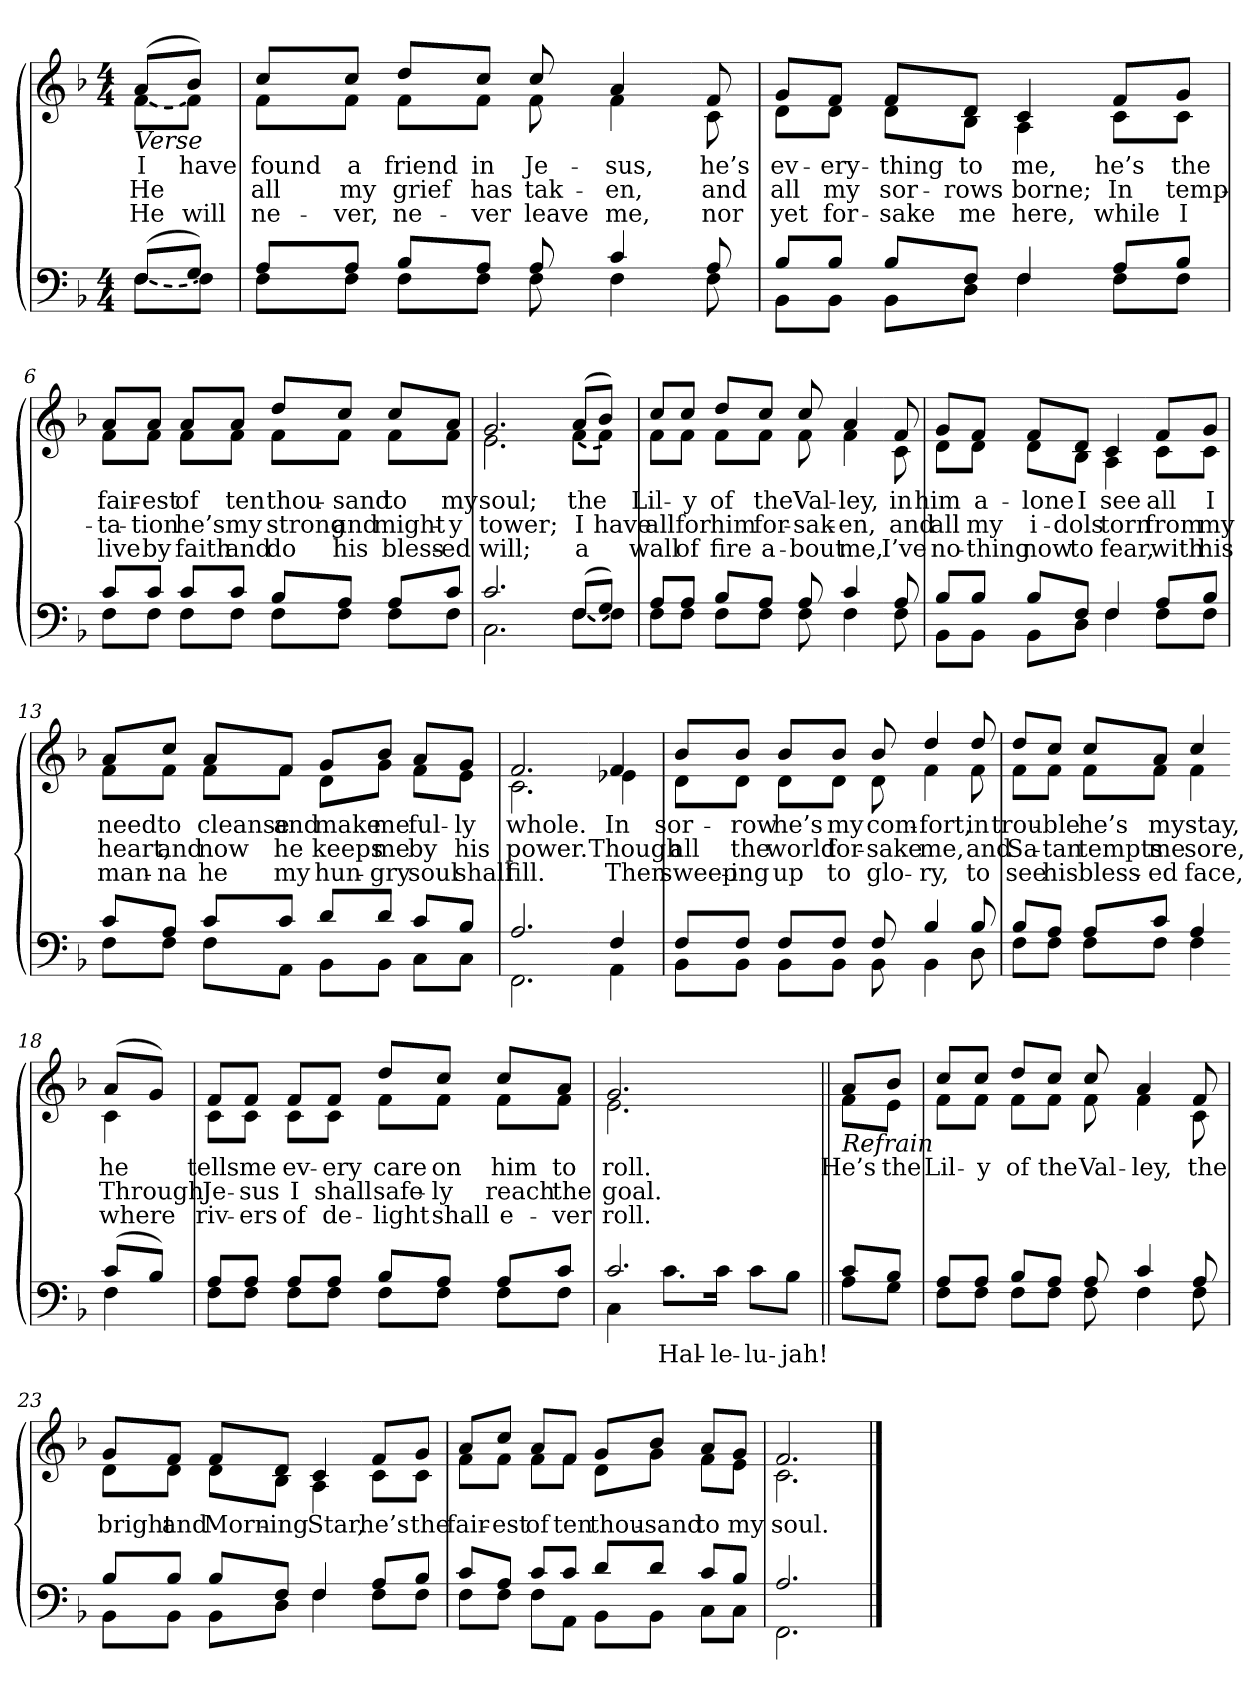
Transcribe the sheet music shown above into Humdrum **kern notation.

**kern	**text	**kern	**text	**text	**text
*part2	*part2	*part1	*part1	*part1	*part1
*staff2	*staff2	*staff1	*staff1	*staff1	*staff1
*clefF4	*	*clefG2	*	*	*
*k[b-]	*	*k[b-]	*	*	*
*M4/4	*	*M4/4	*	*	*
=1	=1	=1	=1	=1	=1
*^	*	*^	*	*	*
!	!	!	!LO:TX:b:i:t=Verse	!	!	!	!
!	!LO:T:dash	!	!	!LO:T:dash	!LO:LY:b	!LO:LY:b	!LO:LY:b
(>8F/L	[8F\L	.	(>8a/L	[8f\L	I	He	He
!	!	!	!	!	!LO:LY:b	!	!LO:LY:b
8G/J)	8F\J]	.	8b-/J)	8f\J]	have	.	will
=2	=2	=2	=2	=2	=2	=2	=2
!	!	!	!	!	!LO:LY:b	!LO:LY:b	!LO:LY:b
8A/L	8F\L	.	8cc/L	8f\L	found	all	ne-
!	!	!	!	!	!LO:LY:b	!LO:LY:b	!LO:LY:b
8A/J	8F\J	.	8cc/J	8f\J	a	my	-ver,
!	!	!	!	!	!LO:LY:b	!LO:LY:b	!LO:LY:b
8B-/L	8F\L	.	8dd/L	8f\L	friend	grief	ne-
!	!	!	!	!	!LO:LY:b	!LO:LY:b	!LO:LY:b
8A/J	8F\J	.	8cc/J	8f\J	in	has	-ver
!	!	!	!	!	!LO:LY:b	!LO:LY:b	!LO:LY:b
8A/	8F\	.	8cc/	8f\	Je-	tak-	leave
!	!	!	!	!	!LO:LY:b	!LO:LY:b	!LO:LY:b
4c/	4F\	.	4a/	4f\	-sus,	-en,	me,
=3-	=3-	=3-	=3-	=3-	=3-	=3-	=3-
!	!	!	!	!	!LO:LY:b	!LO:LY:b	!LO:LY:b
8A/	8F\	.	8f/	8c\	he’s	and	nor
=4	=4	=4	=4	=4	=4	=4	=4
!	!	!	!	!	!LO:LY:b	!LO:LY:b	!LO:LY:b
8B-/L	8BB-\L	.	8g/L	8d\L	ev-	all	yet
!	!	!	!	!	!LO:LY:b	!LO:LY:b	!LO:LY:b
8B-/J	8BB-\J	.	8f/J	8d\J	-ery-	my	for-
!	!	!	!	!	!LO:LY:b	!LO:LY:b	!LO:LY:b
8B-/L	8BB-\L	.	8f/L	8d\L	-thing	sor-	-sake
!	!	!	!	!	!LO:LY:b	!LO:LY:b	!LO:LY:b
8F/J	8D\J	.	8d/J	8B-\J	to	-rows	me
!	!	!	!	!	!LO:LY:b	!LO:LY:b	!LO:LY:b
4F/	4F\	.	4c/	4A\	me,	borne;	here,
!!LO:LB:g=z	!!
=5-	=5-	=5-	=5-	=5-	=5-	=5-	=5-
!	!	!	!	!	!LO:LY:b	!LO:LY:b	!LO:LY:b
8A/L	8F\L	.	8f/L	8c\L	he’s	In	while
!	!	!	!	!	!LO:LY:b	!LO:LY:b	!LO:LY:b
8B-/J	8F\J	.	8g/J	8c\J	the	temp-	I
=6	=6	=6	=6	=6	=6	=6	=6
!	!	!	!	!	!LO:LY:b	!LO:LY:b	!LO:LY:b
8c/L	8F\L	.	8a/L	8f\L	fair-	-ta-	live
!	!	!	!	!	!LO:LY:b	!LO:LY:b	!LO:LY:b
8c/J	8F\J	.	8a/J	8f\J	-est	-tion	by
!	!	!	!	!	!LO:LY:b	!LO:LY:b	!LO:LY:b
8c/L	8F\L	.	8a/L	8f\L	of	he’s	faith
!	!	!	!	!	!LO:LY:b	!LO:LY:b	!LO:LY:b
8c/J	8F\J	.	8a/J	8f\J	ten	my	and
!	!	!	!	!	!LO:LY:b	!LO:LY:b	!LO:LY:b
8B-/L	8F\L	.	8dd/L	8f\L	thou-	strong	do
!	!	!	!	!	!LO:LY:b	!LO:LY:b	!LO:LY:b
8A/J	8F\J	.	8cc/J	8f\J	-sand	and	his
!	!	!	!	!	!LO:LY:b	!LO:LY:b	!LO:LY:b
8A/L	8F\L	.	8cc/L	8f\L	to	might-	bless-
!	!	!	!	!	!LO:LY:b	!LO:LY:b	!LO:LY:b
8c/J	8F\J	.	8a/J	8f\J	my	-y	-ed
=7	=7	=7	=7	=7	=7	=7	=7
!	!	!	!	!	!LO:LY:b	!LO:LY:b	!LO:LY:b
2.c/	2.C\	.	2.g/	2.e\	soul;	tower;	will;
!!LO:LB:g=z	!!
=8-	=8-	=8-	=8-	=8-	=8-	=8-	=8-
!	!LO:T:dash	!	!	!LO:T:dash	!LO:LY:b	!LO:LY:b	!LO:LY:b
(>8F/L	[8F\L	.	(>8a/L	[8f\L	the	I	a
!	!	!	!	!	!	!LO:LY:b	!
8G/J)	8F\J]	.	8b-/J)	8f\J]	.	have	.
=9	=9	=9	=9	=9	=9	=9	=9
!	!	!	!	!	!LO:LY:b	!LO:LY:b	!LO:LY:b
8A/L	8F\L	.	8cc/L	8f\L	Lil-	all	wall
!	!	!	!	!	!LO:LY:b	!LO:LY:b	!LO:LY:b
8A/J	8F\J	.	8cc/J	8f\J	-y	for	of
!	!	!	!	!	!LO:LY:b	!LO:LY:b	!LO:LY:b
8B-/L	8F\L	.	8dd/L	8f\L	of	him	fire
!	!	!	!	!	!LO:LY:b	!LO:LY:b	!LO:LY:b
8A/J	8F\J	.	8cc/J	8f\J	the	for-	a-
!	!	!	!	!	!LO:LY:b	!LO:LY:b	!LO:LY:b
8A/	8F\	.	8cc/	8f\	Val-	-sak-	-bout
!	!	!	!	!	!LO:LY:b	!LO:LY:b	!LO:LY:b
4c/	4F\	.	4a/	4f\	-ley,	-en,	me,
=10-	=10-	=10-	=10-	=10-	=10-	=10-	=10-
!	!	!	!	!	!LO:LY:b	!LO:LY:b	!LO:LY:b
8A/	8F\	.	8f/	8c\	in	and	I’ve
=11	=11	=11	=11	=11	=11	=11	=11
!	!	!	!	!	!LO:LY:b	!LO:LY:b	!LO:LY:b
8B-/L	8BB-\L	.	8g/L	8d\L	him	all	no-
!	!	!	!	!	!LO:LY:b	!LO:LY:b	!LO:LY:b
8B-/J	8BB-\J	.	8f/J	8d\J	a-	my	-thing
!	!	!	!	!	!LO:LY:b	!LO:LY:b	!LO:LY:b
8B-/L	8BB-\L	.	8f/L	8d\L	-lone	i-	now
!	!	!	!	!	!LO:LY:b	!LO:LY:b	!LO:LY:b
8F/J	8D\J	.	8d/J	8B-\J	I	-dols	to
!	!	!	!	!	!LO:LY:b	!LO:LY:b	!LO:LY:b
4F/	4F\	.	4c/	4A\	see	torn	fear,
!!LO:LB:g=z	!!
=12-	=12-	=12-	=12-	=12-	=12-	=12-	=12-
!	!	!	!	!	!LO:LY:b	!LO:LY:b	!LO:LY:b
8A/L	8F\L	.	8f/L	8c\L	all	from	with
!	!	!	!	!	!LO:LY:b	!LO:LY:b	!LO:LY:b
8B-/J	8F\J	.	8g/J	8c\J	I	my	his
=13	=13	=13	=13	=13	=13	=13	=13
!	!	!	!	!	!LO:LY:b	!LO:LY:b	!LO:LY:b
8c/L	8F\L	.	8a/L	8f\L	need	heart,	man-
!	!	!	!	!	!LO:LY:b	!LO:LY:b	!LO:LY:b
8A/J	8F\J	.	8cc/J	8f\J	to	and	-na
!	!	!	!	!	!LO:LY:b	!LO:LY:b	!LO:LY:b
8c/L	8F\L	.	8a/L	8f\L	cleanse	now	he
!	!	!	!	!	!LO:LY:b	!LO:LY:b	!LO:LY:b
8c/J	8AA\J	.	8f/J	8f\J	and	he	my
!	!	!	!	!	!LO:LY:b	!LO:LY:b	!LO:LY:b
8d/L	8BB-\L	.	8g/L	8d\L	make	keeps	hun-
!	!	!	!	!	!LO:LY:b	!LO:LY:b	!LO:LY:b
8d/J	8BB-\J	.	8b-/J	8g\J	me	me	-gry
!	!	!	!	!	!LO:LY:b	!LO:LY:b	!LO:LY:b
8c/L	8C\L	.	8a/L	8f\L	ful-	by	soul
!	!	!	!	!	!LO:LY:b	!LO:LY:b	!LO:LY:b
8B-/J	8C\J	.	8g/J	8e\J	-ly	his	shall
=14	=14	=14	=14	=14	=14	=14	=14
!	!	!	!	!	!LO:LY:b	!LO:LY:b	!LO:LY:b
2.A/	2.FF\	.	2.f/	2.c\	whole.	power.	fill.
!!LO:LB:g=z	!!
=15-	=15-	=15-	=15-	=15-	=15-	=15-	=15-
!	!	!	!	!	!LO:LY:b	!LO:LY:b	!LO:LY:b
4F/	4AA\	.	4f/	4e-X\	In	Though	Then
=16	=16	=16	=16	=16	=16	=16	=16
!	!	!	!	!	!LO:LY:b	!LO:LY:b	!LO:LY:b
8F/L	8BB-\L	.	8b-/L	8d\L	sor-	all	sweep-
!	!	!	!	!	!LO:LY:b	!LO:LY:b	!LO:LY:b
8F/J	8BB-\J	.	8b-/J	8d\J	-row	the	-ing
!	!	!	!	!	!LO:LY:b	!LO:LY:b	!LO:LY:b
8F/L	8BB-\L	.	8b-/L	8d\L	he’s	world	up
!	!	!	!	!	!LO:LY:b	!LO:LY:b	!LO:LY:b
8F/J	8BB-\J	.	8b-/J	8d\J	my	for-	to
!	!	!	!	!	!LO:LY:b	!LO:LY:b	!LO:LY:b
8F/	8BB-\	.	8b-/	8d\	com-	-sake	glo-
!	!	!	!	!	!LO:LY:b	!LO:LY:b	!LO:LY:b
4B-/	4BB-\	.	4dd/	4f\	-fort,	me,	-ry,
!	!	!	!	!	!LO:LY:b	!LO:LY:b	!LO:LY:b
8B-/	8D\	.	8dd/	8f\	in	and	to
=17	=17	=17	=17	=17	=17	=17	=17
!	!	!	!	!	!LO:LY:b	!LO:LY:b	!LO:LY:b
8B-/L	8F\L	.	8dd/L	8f\L	trou-	Sa-	see
!	!	!	!	!	!LO:LY:b	!LO:LY:b	!LO:LY:b
8A/J	8F\J	.	8cc/J	8f\J	-ble	-tan	his
!	!	!	!	!	!LO:LY:b	!LO:LY:b	!LO:LY:b
8A/L	8F\L	.	8cc/L	8f\L	he’s	tempts	bless-
!	!	!	!	!	!LO:LY:b	!LO:LY:b	!LO:LY:b
8c/J	8F\J	.	8a/J	8f\J	my	me	-ed
!	!	!	!	!	!LO:LY:b	!LO:LY:b	!LO:LY:b
4A/	4F\	.	4cc/	4f\	stay,	sore,	face,
!!LO:LB:g=z	!!
=18-	=18-	=18-	=18-	=18-	=18-	=18-	=18-
!	!	!	!	!	!LO:LY:b	!LO:LY:b	!LO:LY:b
(>8c/L	4F\	.	(>8a/L	4c\	he	Through	where
8B-/J)	.	.	8g/J)	.	.	.	.
=19	=19	=19	=19	=19	=19	=19	=19
!	!	!	!	!	!LO:LY:b	!LO:LY:b	!LO:LY:b
8A/L	8F\L	.	8f/L	8c\L	tells	Je-	riv-
!	!	!	!	!	!LO:LY:b	!LO:LY:b	!LO:LY:b
8A/J	8F\J	.	8f/J	8c\J	me	-sus	-ers
!	!	!	!	!	!LO:LY:b	!LO:LY:b	!LO:LY:b
8A/L	8F\L	.	8f/L	8c\L	ev-	I	of
!	!	!	!	!	!LO:LY:b	!LO:LY:b	!LO:LY:b
8A/J	8F\J	.	8f/J	8c\J	-ery	shall	de-
!	!	!	!	!	!LO:LY:b	!LO:LY:b	!LO:LY:b
8B-/L	8F\L	.	8dd/L	8f\L	care	safe-	-light
!	!	!	!	!	!LO:LY:b	!LO:LY:b	!LO:LY:b
8A/J	8F\J	.	8cc/J	8f\J	on	-ly	shall
!	!	!	!	!	!LO:LY:b	!LO:LY:b	!LO:LY:b
8A/L	8F\L	.	8cc/L	8f\L	him	reach	e-
!	!	!	!	!	!LO:LY:b	!LO:LY:b	!LO:LY:b
8c/J	8F\J	.	8a/J	8f\J	to	the	-ver
=20	=20	=20	=20	=20	=20	=20	=20
!	!	!	!	!	!LO:LY:b	!LO:LY:b	!LO:LY:b
2.c/	4C\	.	2.g/	2.e\	roll.	goal.	roll.
!	!	!LO:LY:b	!	!	!	!	!
.	8.c\L	Hal-	.	.	.	.	.
!	!	!LO:LY:b	!	!	!	!	!
.	16c\Jk	-le-	.	.	.	.	.
!	!	!LO:LY:b	!	!	!	!	!
.	8c\L	-lu-	.	.	.	.	.
!	!	!LO:LY:b	!	!	!	!	!
.	8B-\J	-jah!	.	.	.	.	.
!!LO:LB:g=z	!!
=21||	=21||	=21||	=21||	=21||	=21||	=21||	=21||
!	!	!	!LO:TX:b:i:t=Refrain	!	!	!	!
!	!	!	!	!	!LO:LY:b	!	!
8c/L	8A\L	.	8a/L	8f\L	He’s	.	.
!	!	!	!	!	!LO:LY:b	!	!
8B-/J	8G\J	.	8b-/J	8e\J	the	.	.
=22	=22	=22	=22	=22	=22	=22	=22
!	!	!	!	!	!LO:LY:b	!	!
8A/L	8F\L	.	8cc/L	8f\L	Lil-	.	.
!	!	!	!	!	!LO:LY:b	!	!
8A/J	8F\J	.	8cc/J	8f\J	-y	.	.
!	!	!	!	!	!LO:LY:b	!	!
8B-/L	8F\L	.	8dd/L	8f\L	of	.	.
!	!	!	!	!	!LO:LY:b	!	!
8A/J	8F\J	.	8cc/J	8f\J	the	.	.
!	!	!	!	!	!LO:LY:b	!	!
8A/	8F\	.	8cc/	8f\	Val-	.	.
!	!	!	!	!	!LO:LY:b	!	!
4c/	4F\	.	4a/	4f\	-ley,	.	.
!	!	!	!	!	!LO:LY:b	!	!
8A/	8F\	.	8f/	8c\	the	.	.
=23	=23	=23	=23	=23	=23	=23	=23
!	!	!	!	!	!LO:LY:b	!	!
8B-/L	8BB-\L	.	8g/L	8d\L	bright	.	.
!	!	!	!	!	!LO:LY:b	!	!
8B-/J	8BB-\J	.	8f/J	8d\J	and	.	.
!	!	!	!	!	!LO:LY:b	!	!
8B-/L	8BB-\L	.	8f/L	8d\L	Morn-	.	.
!	!	!	!	!	!LO:LY:b	!	!
8F/J	8D\J	.	8d/J	8B-\J	-ing	.	.
!	!	!	!	!	!LO:LY:b	!	!
4F/	4F\	.	4c/	4A\	Star,	.	.
!!LO:LB:g=z	!!
=24-	=24-	=24-	=24-	=24-	=24-	=24-	=24-
!	!	!	!	!	!LO:LY:b	!	!
8A/L	8F\L	.	8f/L	8c\L	he’s	.	.
!	!	!	!	!	!LO:LY:b	!	!
8B-/J	8F\J	.	8g/J	8c\J	the	.	.
=25	=25	=25	=25	=25	=25	=25	=25
!	!	!	!	!	!LO:LY:b	!	!
8c/L	8F\L	.	8a/L	8f\L	fair-	.	.
!	!	!	!	!	!LO:LY:b	!	!
8A/J	8F\J	.	8cc/J	8f\J	-est	.	.
!	!	!	!	!	!LO:LY:b	!	!
8c/L	8F\L	.	8a/L	8f\L	of	.	.
!	!	!	!	!	!LO:LY:b	!	!
8c/J	8AA\J	.	8f/J	8f\J	ten	.	.
!	!	!	!	!	!LO:LY:b	!	!
8d/L	8BB-\L	.	8g/L	8d\L	thou-	.	.
!	!	!	!	!	!LO:LY:b	!	!
8d/J	8BB-\J	.	8b-/J	8g\J	-sand	.	.
!	!	!	!	!	!LO:LY:b	!	!
8c/L	8C\L	.	8a/L	8f\L	to	.	.
!	!	!	!	!	!LO:LY:b	!	!
8B-/J	8C\J	.	8g/J	8e\J	my	.	.
=26	=26	=26	=26	=26	=26	=26	=26
!	!	!	!	!	!LO:LY:b	!	!
2.A/	2.FF\	.	2.f/	2.c\	soul.	.	.
*v	*v	*	*	*	*	*	*
*	*	*v	*v	*	*	*
==	==	==	==	==	==
*-	*-	*-	*-	*-	*-
